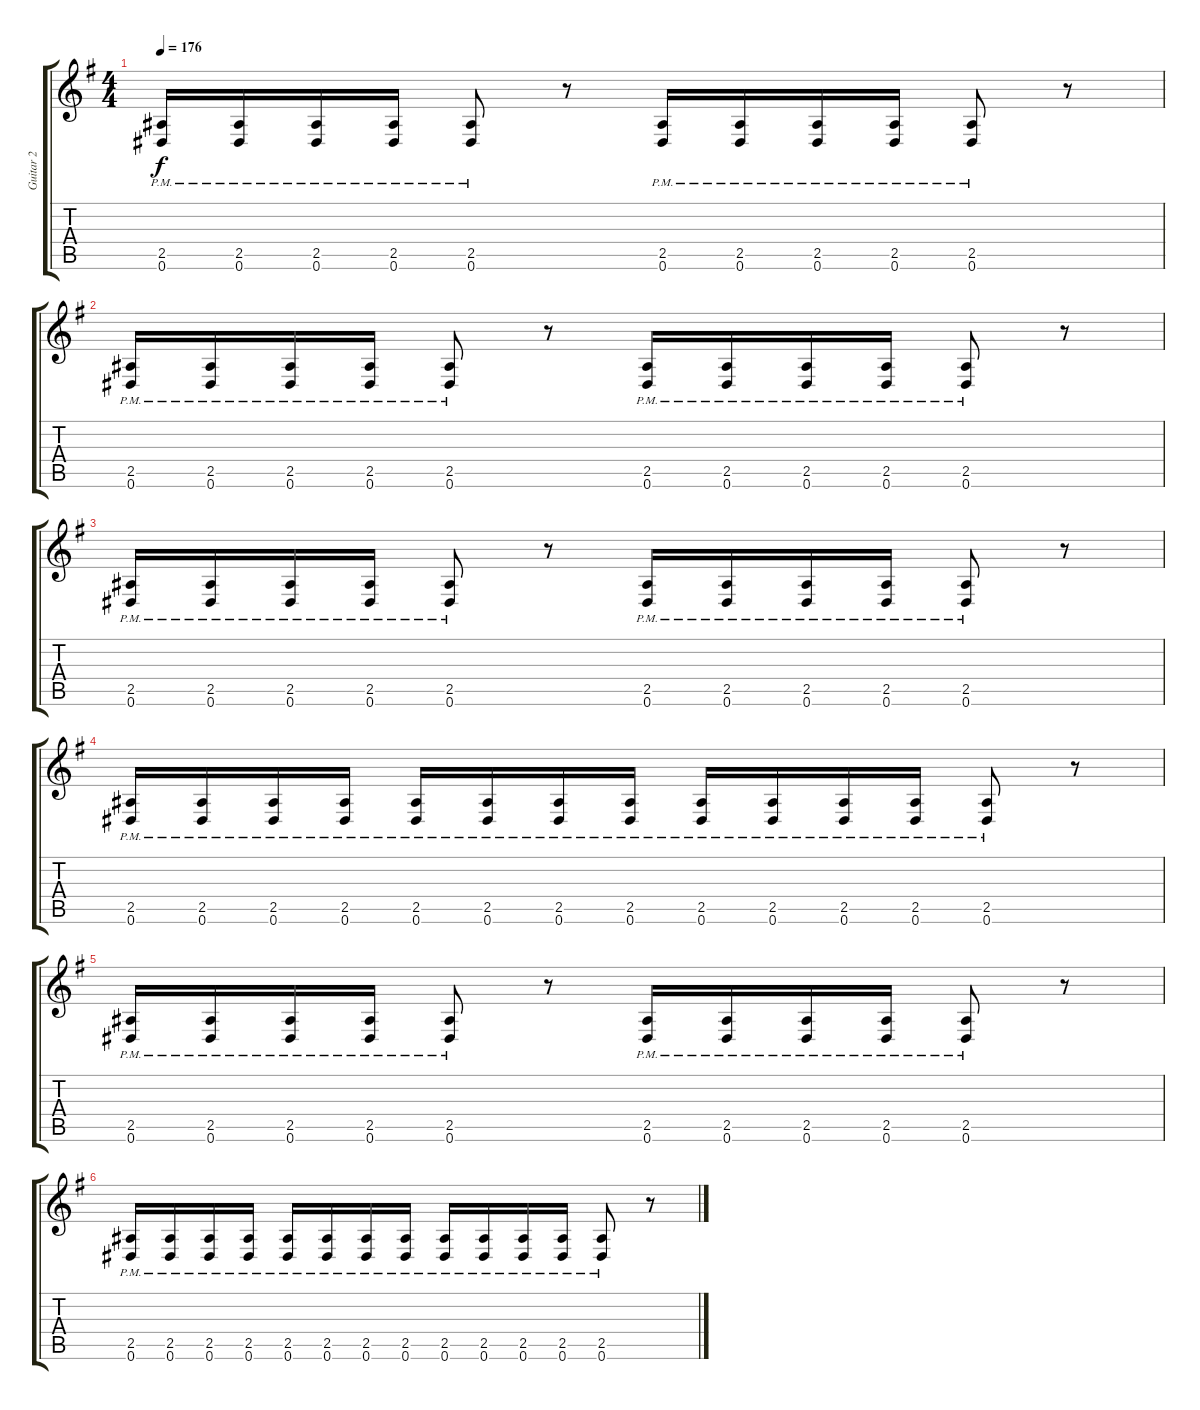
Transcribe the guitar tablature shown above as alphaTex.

\track ("Guitar 2" "Guitar 2") {instrument overdrivenguitar}
\staff {score tabs}
\tuning (Eb4 Bb3 Gb3 Db3 Ab2 Eb2) {hide}
\ts (4 4)
\tempo 176
\clef g2
\ks g
(2.5{pm} 0.6).16{dy f} (2.5{pm} 0.6).16 (2.5{pm} 0.6).16 (2.5{pm} 0.6).16 (2.5{pm} 0.6).8 r.8 (2.5{pm} 0.6).16 (2.5{pm} 0.6).16 (2.5{pm} 0.6).16 (2.5{pm} 0.6).16 (2.5{pm} 0.6).8 r.8 |
(2.5{pm} 0.6).16 (2.5{pm} 0.6).16 (2.5{pm} 0.6).16 (2.5{pm} 0.6).16 (2.5{pm} 0.6).8 r.8 (2.5{pm} 0.6).16 (2.5{pm} 0.6).16 (2.5{pm} 0.6).16 (2.5{pm} 0.6).16 (2.5{pm} 0.6).8 r.8 |
(2.5{pm} 0.6).16 (2.5{pm} 0.6).16 (2.5{pm} 0.6).16 (2.5{pm} 0.6).16 (2.5{pm} 0.6).8 r.8 (2.5{pm} 0.6).16 (2.5{pm} 0.6).16 (2.5{pm} 0.6).16 (2.5{pm} 0.6).16 (2.5{pm} 0.6).8 r.8 |
(2.5{pm} 0.6).16 (2.5{pm} 0.6).16 (2.5{pm} 0.6).16 (2.5{pm} 0.6).16 (2.5{pm} 0.6).16 (2.5{pm} 0.6).16 (2.5{pm} 0.6).16 (2.5{pm} 0.6).16 (2.5{pm} 0.6).16 (2.5{pm} 0.6).16 (2.5{pm} 0.6).16 (2.5{pm} 0.6).16 (2.5{pm} 0.6).8 r.8 |
(2.5{pm} 0.6).16 (2.5{pm} 0.6).16 (2.5{pm} 0.6).16 (2.5{pm} 0.6).16 (2.5{pm} 0.6).8 r.8 (2.5{pm} 0.6).16 (2.5{pm} 0.6).16 (2.5{pm} 0.6).16 (2.5{pm} 0.6).16 (2.5{pm} 0.6).8 r.8 |
(2.5{pm} 0.6).16 (2.5{pm} 0.6).16 (2.5{pm} 0.6).16 (2.5{pm} 0.6).16 (2.5{pm} 0.6).16 (2.5{pm} 0.6).16 (2.5{pm} 0.6).16 (2.5{pm} 0.6).16 (2.5{pm} 0.6).16 (2.5{pm} 0.6).16 (2.5{pm} 0.6).16 (2.5{pm} 0.6).16 (2.5{pm} 0.6).8 r.8
